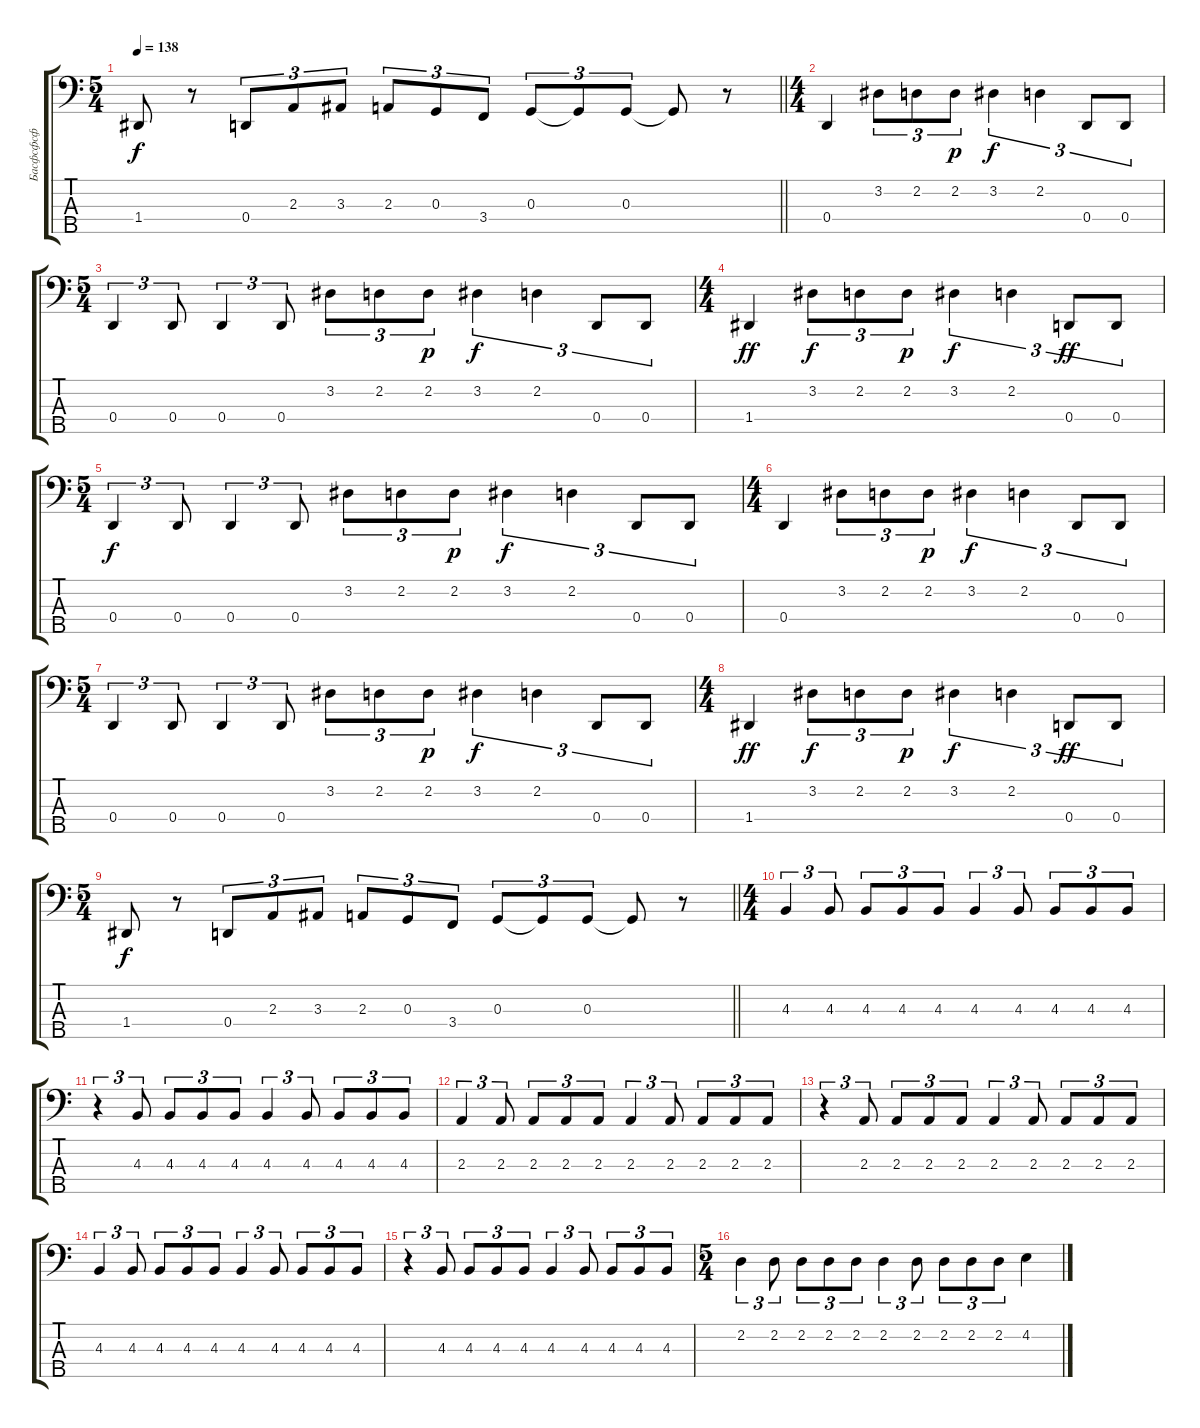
\track ("Басфсфсф" "Басфсфсф") {instrument synthbass2}
\staff {score tabs}
\tuning (F2 C2 G1 D1 A0) {hide}
\ts (5 4)
\tempo 138
\clef f4
\barLineRight lightlight
\ks c
1.4.8{dy f} r.8 0.4.8{tu (3 2)} 2.3.8{tu (3 2)} 3.3.8{tu (3 2)} 2.3.8{tu (3 2)} 0.3.8{tu (3 2)} 3.4.8{tu (3 2)} 0.3.8{tu (3 2)} 0.3{t}.8{tu (3 2)} 0.3.8{tu (3 2)} 0.3{t}.8 r.8 |
\ts (4 4)
\section ("" "")
0.4.4{volume 16 instrument slapbass2} 3.2.8{tu (3 2)} 2.2.8{tu (3 2)} 2.2.8{tu (3 2) dy p} 3.2.4{tu (3 2) dy f} 2.2.4{tu (3 2)} 0.4.8{tu (3 2)} 0.4.8{tu (3 2)} |
\ts (5 4)
0.4.4{tu (3 2)} 0.4.8{tu (3 2)} 0.4.4{tu (3 2)} 0.4.8{tu (3 2)} 3.2.8{tu (3 2)} 2.2.8{tu (3 2)} 2.2.8{tu (3 2) dy p} 3.2.4{tu (3 2) dy f} 2.2.4{tu (3 2)} 0.4.8{tu (3 2)} 0.4.8{tu (3 2)} |
\ts (4 4)
1.4.4{dy ff} 3.2.8{tu (3 2) dy f} 2.2.8{tu (3 2)} 2.2.8{tu (3 2) dy p} 3.2.4{tu (3 2) dy f} 2.2.4{tu (3 2)} 0.4.8{tu (3 2) dy ff} 0.4.8{tu (3 2)} |
\ts (5 4)
0.4.4{tu (3 2) dy f} 0.4.8{tu (3 2)} 0.4.4{tu (3 2)} 0.4.8{tu (3 2)} 3.2.8{tu (3 2)} 2.2.8{tu (3 2)} 2.2.8{tu (3 2) dy p} 3.2.4{tu (3 2) dy f} 2.2.4{tu (3 2)} 0.4.8{tu (3 2)} 0.4.8{tu (3 2)} |
\ts (4 4)
0.4.4 3.2.8{tu (3 2)} 2.2.8{tu (3 2)} 2.2.8{tu (3 2) dy p} 3.2.4{tu (3 2) dy f} 2.2.4{tu (3 2)} 0.4.8{tu (3 2)} 0.4.8{tu (3 2)} |
\ts (5 4)
0.4.4{tu (3 2)} 0.4.8{tu (3 2)} 0.4.4{tu (3 2)} 0.4.8{tu (3 2)} 3.2.8{tu (3 2)} 2.2.8{tu (3 2)} 2.2.8{tu (3 2) dy p} 3.2.4{tu (3 2) dy f} 2.2.4{tu (3 2)} 0.4.8{tu (3 2)} 0.4.8{tu (3 2)} |
\ts (4 4)
1.4.4{dy ff} 3.2.8{tu (3 2) dy f} 2.2.8{tu (3 2)} 2.2.8{tu (3 2) dy p} 3.2.4{tu (3 2) dy f} 2.2.4{tu (3 2)} 0.4.8{tu (3 2) dy ff} 0.4.8{tu (3 2)} |
\ts (5 4)
\barLineRight lightlight
1.4.8{dy f} r.8 0.4.8{tu (3 2)} 2.3.8{tu (3 2)} 3.3.8{tu (3 2)} 2.3.8{tu (3 2)} 0.3.8{tu (3 2)} 3.4.8{tu (3 2)} 0.3.8{tu (3 2)} 0.3{t}.8{tu (3 2)} 0.3.8{tu (3 2)} 0.3{t}.8 r.8 |
\ts (4 4)
4.3.4{tu (3 2) volume 13 instrument synthbass2} 4.3.8{tu (3 2)} 4.3.8{tu (3 2)} 4.3.8{tu (3 2)} 4.3.8{tu (3 2)} 4.3.4{tu (3 2)} 4.3.8{tu (3 2)} 4.3.8{tu (3 2)} 4.3.8{tu (3 2)} 4.3.8{tu (3 2)} |
r.4{tu (3 2)} 4.3.8{tu (3 2)} 4.3.8{tu (3 2)} 4.3.8{tu (3 2)} 4.3.8{tu (3 2)} 4.3.4{tu (3 2)} 4.3.8{tu (3 2)} 4.3.8{tu (3 2)} 4.3.8{tu (3 2)} 4.3.8{tu (3 2)} |
2.3.4{tu (3 2)} 2.3.8{tu (3 2)} 2.3.8{tu (3 2)} 2.3.8{tu (3 2)} 2.3.8{tu (3 2)} 2.3.4{tu (3 2)} 2.3.8{tu (3 2)} 2.3.8{tu (3 2)} 2.3.8{tu (3 2)} 2.3.8{tu (3 2)} |
r.4{tu (3 2)} 2.3.8{tu (3 2)} 2.3.8{tu (3 2)} 2.3.8{tu (3 2)} 2.3.8{tu (3 2)} 2.3.4{tu (3 2)} 2.3.8{tu (3 2)} 2.3.8{tu (3 2)} 2.3.8{tu (3 2)} 2.3.8{tu (3 2)} |
4.3.4{tu (3 2)} 4.3.8{tu (3 2)} 4.3.8{tu (3 2)} 4.3.8{tu (3 2)} 4.3.8{tu (3 2)} 4.3.4{tu (3 2)} 4.3.8{tu (3 2)} 4.3.8{tu (3 2)} 4.3.8{tu (3 2)} 4.3.8{tu (3 2)} |
r.4{tu (3 2)} 4.3.8{tu (3 2)} 4.3.8{tu (3 2)} 4.3.8{tu (3 2)} 4.3.8{tu (3 2)} 4.3.4{tu (3 2)} 4.3.8{tu (3 2)} 4.3.8{tu (3 2)} 4.3.8{tu (3 2)} 4.3.8{tu (3 2)} |
\ts (5 4)
2.2.4{tu (3 2)} 2.2.8{tu (3 2)} 2.2.8{tu (3 2)} 2.2.8{tu (3 2)} 2.2.8{tu (3 2)} 2.2.4{tu (3 2)} 2.2.8{tu (3 2)} 2.2.8{tu (3 2)} 2.2.8{tu (3 2)} 2.2.8{tu (3 2)} 4.2.4
